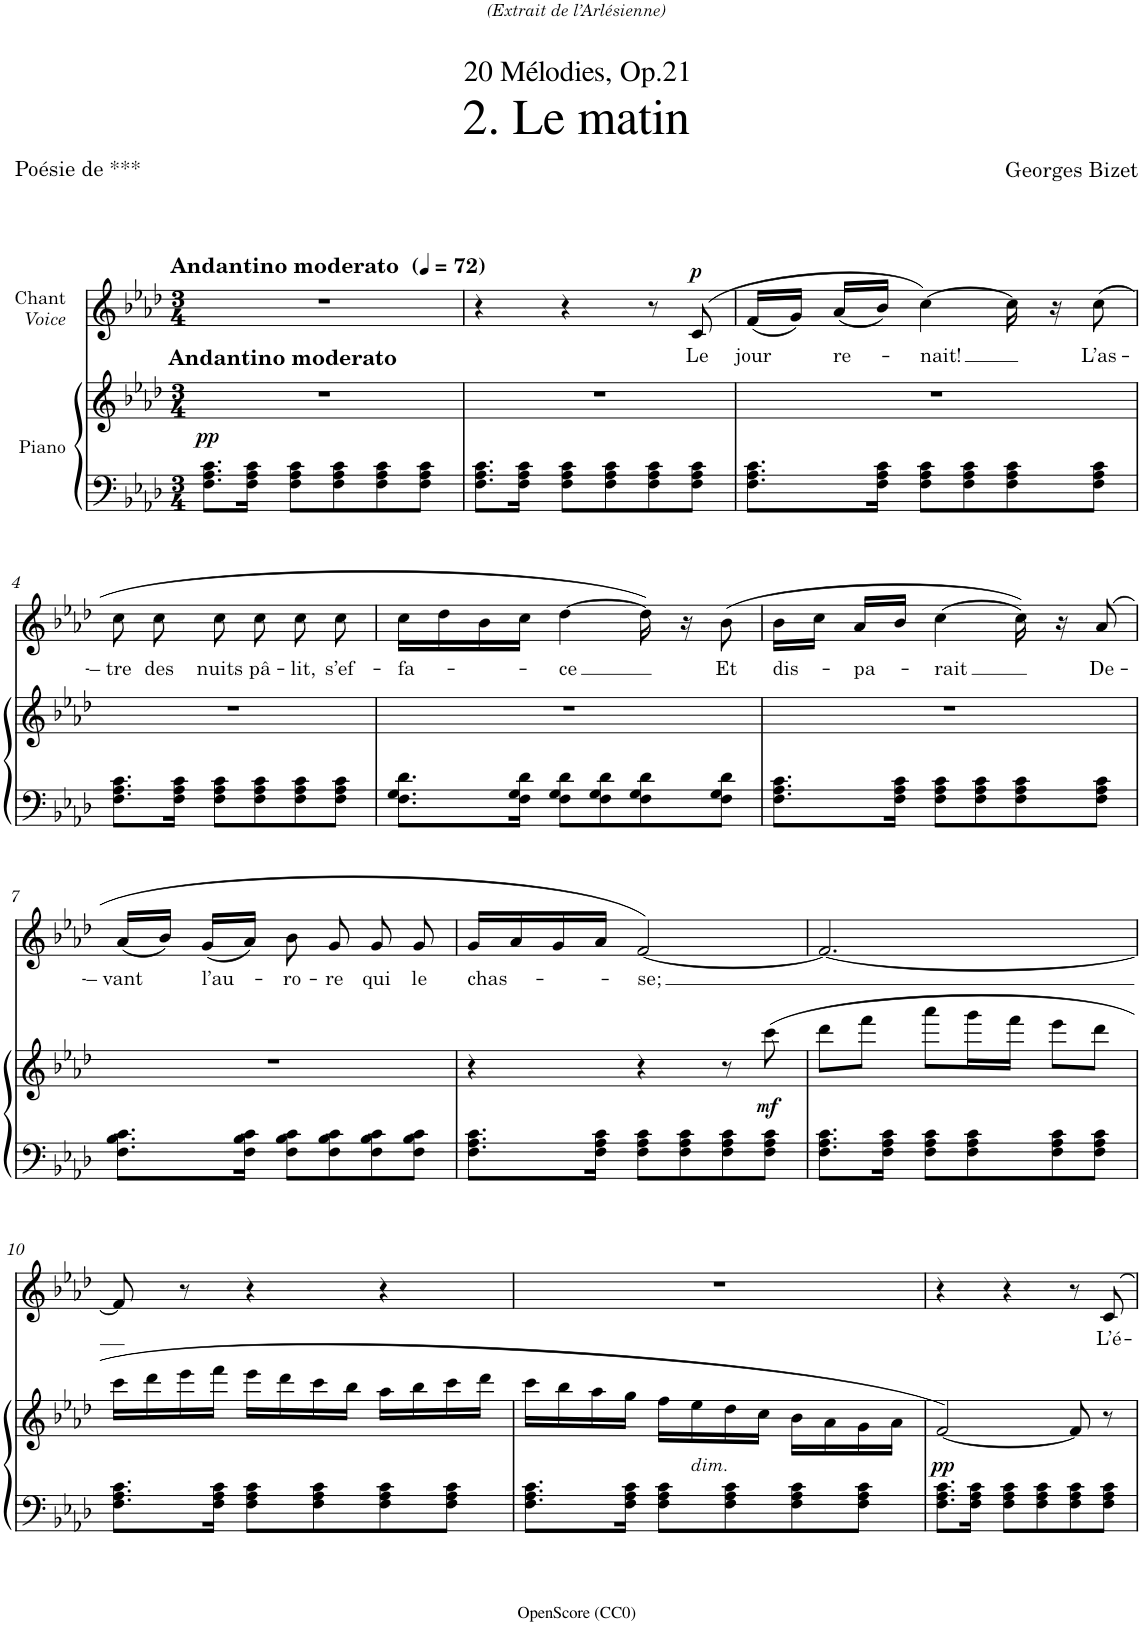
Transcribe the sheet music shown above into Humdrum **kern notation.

**kern	**kern	**dynam	**kern	**text	**dynam
*part2	*part2	*part2	*part1	*part1	*part1
*staff3	*staff2	*staff2/3	*staff1	*staff1	*staff1
*I"Piano	*	*	*I"Chant Voice	*	*
*I'Pno	*	*	*	*	*
*clefF4	*clefG2	*	*clefG2	*	*
*k[b-e-a-d-]	*k[b-e-a-d-]	*	*k[b-e-a-d-]	*	*
*M3/4	*M3/4	*	*M3/4	*	*
*MM72	*MM72	*	*MM72	*	*
=1	=1	=1	=1	=1	=1
!	!	!	!LO:TX:a:B:t=Andantino moderato	!	!
!	!LO:TX:a:B:t=Andantino moderato	!	!	!	!
!	!	!LO:DY:b	!	!	!
8.F\ 8.A-\ 8.c\L	2.r	pp	2.r	.	.
16F\ 16A-\ 16c\Jk	.	.	.	.	.
8F\ 8A-\ 8c\L	.	.	.	.	.
8F\ 8A-\ 8c\	.	.	.	.	.
8F\ 8A-\ 8c\	.	.	.	.	.
8F\ 8A-\ 8c\J	.	.	.	.	.
=2	=2	=2	=2	=2	=2
8.F\ 8.A-\ 8.c\L	2.r	.	4r	.	.
16F\ 16A-\ 16c\Jk	.	.	.	.	.
8F\ 8A-\ 8c\L	.	.	4r	.	.
8F\ 8A-\ 8c\	.	.	.	.	.
8F\ 8A-\ 8c\	.	.	8r	.	.
!	!	!	!	!LO:LY:b	!LO:DY:a
8F\ 8A-\ 8c\J	.	.	(>8c/	Le	p
=3	=3	=3	=3	=3	=3
!	!	!	!	!LO:LY:b	!
8.F\ 8.A-\ 8.c\L	2.r	.	(16f/LL	jour	.
.	.	.	16g/JJ)	.	.
!	!	!	!	!LO:LY:b	!
.	.	.	(16a-/LL	re-	.
16F\ 16A-\ 16c\Jk	.	.	16b-/JJ)	.	.
!	!	!	!	!LO:LY:b	!
8F\ 8A-\ 8c\L	.	.	[4cc\)	-nait!	.
8F\ 8A-\ 8c\	.	.	.	.	.
8F\ 8A-\ 8c\	.	.	16cc\]	.	.
.	.	.	16r	.	.
!	!	!	!	!LO:LY:b	!
8F\ 8A-\ 8c\J	.	.	(8cc\	L’as-	.
!!LO:LB:g=z
=4	=4	=4	=4	=4	=4
!	!	!	!	!LO:LY:b	!
8.F\ 8.A-\ 8.c\L	2.r	.	8cc\	-– tre	.
!	!	!	!	!LO:LY:b	!
.	.	.	8cc\	des	.
16F\ 16A-\ 16c\Jk	.	.	.	.	.
!	!	!	!	!LO:LY:b	!
8F\ 8A-\ 8c\L	.	.	8cc\	nuits	.
!	!	!	!	!LO:LY:b	!
8F\ 8A-\ 8c\	.	.	8cc\	pâ-	.
!	!	!	!	!LO:LY:b	!
8F\ 8A-\ 8c\	.	.	8cc\	-lit,	.
!	!	!	!	!LO:LY:b	!
8F\ 8A-\ 8c\J	.	.	8cc\	s’ef-	.
=5	=5	=5	=5	=5	=5
!	!	!	!	!LO:LY:b	!
8.F\ 8.G\ 8.d-\L	2.r	.	16cc\LL	-fa-	.
.	.	.	16dd-\	.	.
.	.	.	16b-\	.	.
16F\ 16G\ 16d-\Jk	.	.	16cc\JJ	.	.
!	!	!	!	!LO:LY:b	!
8F\ 8G\ 8d-\L	.	.	[4dd-\	-ce	.
8F\ 8G\ 8d-\	.	.	.	.	.
8F\ 8G\ 8d-\	.	.	16dd-\])	.	.
.	.	.	16r	.	.
!	!	!	!	!LO:LY:b	!
8F\ 8G\ 8d-\J	.	.	(8b-\	Et	.
=6	=6	=6	=6	=6	=6
!	!	!	!	!LO:LY:b	!
8.F\ 8.A-\ 8.c\L	2.r	.	16b-\LL	dis-	.
.	.	.	16cc\JJ	.	.
!	!	!	!	!LO:LY:b	!
.	.	.	16a-/LL	-pa-	.
16F\ 16A-\ 16c\Jk	.	.	16b-/JJ	.	.
!	!	!	!	!LO:LY:b	!
8F\ 8A-\ 8c\L	.	.	[4cc\	-rait	.
8F\ 8A-\ 8c\	.	.	.	.	.
8F\ 8A-\ 8c\	.	.	16cc\])	.	.
.	.	.	16r	.	.
!	!	!	!	!LO:LY:b	!
8F\ 8A-\ 8c\J	.	.	(8a-/	De-	.
!!LO:LB:g=z
=7	=7	=7	=7	=7	=7
!	!	!	!	!LO:LY:b	!
8.F\ 8.B-\ 8.c\L	2.r	.	(16a-/LL	-– vant	.
.	.	.	16b-/JJ)	.	.
!	!	!	!	!LO:LY:b	!
.	.	.	(16g/LL	l’au-	.
16F\ 16B-\ 16c\Jk	.	.	16a-/JJ)	.	.
!	!	!	!	!LO:LY:b	!
8F\ 8B-\ 8c\L	.	.	8b-\	-ro-	.
!	!	!	!	!LO:LY:b	!
8F\ 8B-\ 8c\	.	.	8g/	-re	.
!	!	!	!	!LO:LY:b	!
8F\ 8B-\ 8c\	.	.	8g/	qui	.
!	!	!	!	!LO:LY:b	!
8F\ 8B-\ 8c\J	.	.	8g/	le	.
=8	=8	=8	=8	=8	=8
!	!	!	!	!LO:LY:b	!
8.F\ 8.A-\ 8.c\L	4r	.	16g/LL	chas-	.
.	.	.	16a-/	.	.
.	.	.	16g/	.	.
16F\ 16A-\ 16c\Jk	.	.	16a-/JJ	.	.
!	!	!	!	!LO:LY:b	!
8F\ 8A-\ 8c\L	4r	.	[2f/)	-se;	.
8F\ 8A-\ 8c\	.	.	.	.	.
8F\ 8A-\ 8c\	8r	.	.	.	.
!	!	!LO:DY:b	!	!	!
8F\ 8A-\ 8c\J	(8ccc\	mf	.	.	.
=9	=9	=9	=9	=9	=9
8.F\ 8.A-\ 8.c\L	8ddd-\L	.	2.f/_	.	.
.	8fff\J	.	.	.	.
16F\ 16A-\ 16c\Jk	.	.	.	.	.
8F\ 8A-\ 8c\L	8aaa-\L	.	.	.	.
8F\ 8A-\ 8c\	16ggg\L	.	.	.	.
.	16fff\JJ	.	.	.	.
8F\ 8A-\ 8c\	8eee-\L	.	.	.	.
8F\ 8A-\ 8c\J	8ddd-\J	.	.	.	.
!!LO:LB:g=z
=10	=10	=10	=10	=10	=10
8.F\ 8.A-\ 8.c\L	16ccc\LL	.	8f/]	.	.
.	16ddd-\	.	.	.	.
.	16eee-\	.	8r	.	.
16F\ 16A-\ 16c\Jk	16fff\JJ	.	.	.	.
8F\ 8A-\ 8c\L	16eee-\LL	.	4r	.	.
.	16ddd-\	.	.	.	.
8F\ 8A-\ 8c\	16ccc\	.	.	.	.
.	16bb-\JJ	.	.	.	.
8F\ 8A-\ 8c\	16aa-\LL	.	4r	.	.
.	16bb-\	.	.	.	.
8F\ 8A-\ 8c\J	16ccc\	.	.	.	.
.	16ddd-\JJ	.	.	.	.
=11	=11	=11	=11	=11	=11
8.F\ 8.A-\ 8.c\L	16ccc\LL	.	2.r	.	.
.	16bb-\	.	.	.	.
.	16aa-\	.	.	.	.
16F\ 16A-\ 16c\Jk	16gg\JJ	.	.	.	.
8F\ 8A-\ 8c\L	16ff\LL	.	.	.	.
!	!LO:TX:b:i:t=dim.	!	!	!	!
.	16ee-\	.	.	.	.
8F\ 8A-\ 8c\	16dd-\	.	.	.	.
.	16cc\JJ	.	.	.	.
8F\ 8A-\ 8c\	16b-\LL	.	.	.	.
.	16a-\	.	.	.	.
8F\ 8A-\ 8c\J	16g\	.	.	.	.
.	16a-\JJ	.	.	.	.
=12	=12	=12	=12	=12	=12
!	!	!LO:DY:b	!	!	!
8.F\ 8.A-\ 8.c\L	[2f/)	pp	4r	.	.
16F\ 16A-\ 16c\Jk	.	.	.	.	.
8F\ 8A-\ 8c\L	.	.	4r	.	.
8F\ 8A-\ 8c\	.	.	.	.	.
8F\ 8A-\ 8c\	8f/]	.	8r	.	.
!	!	!	!	!LO:LY:b	!
8F\ 8A-\ 8c\J	8r	.	8c/	L’é-	.
=	=	=	=	=	=
*-	*-	*-	*-	*-	*-
